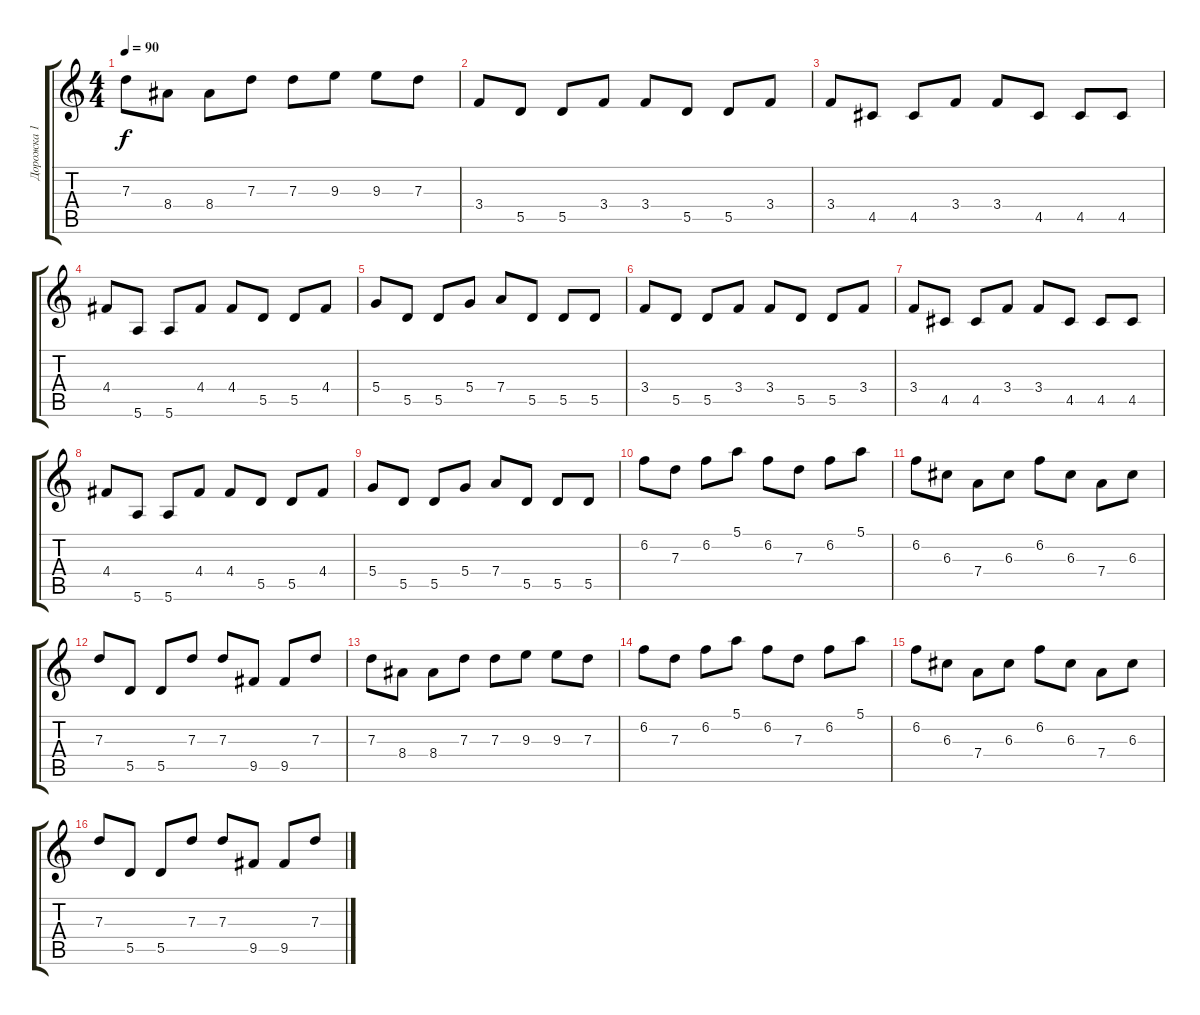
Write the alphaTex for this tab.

\track ("Дорожка 1" "Дорожка 1") {instrument acousticguitarsteel}
\staff {score tabs}
\tuning (E4 B3 G3 D3 A2 E2) {hide}
\ts (4 4)
\tempo 90
\clef g2
\ks c
7.3.8{dy f} 8.4.8 8.4.8 7.3.8 7.3.8 9.3.8 9.3.8 7.3.8 |
3.4.8 5.5.8 5.5.8 3.4.8 3.4.8 5.5.8 5.5.8 3.4.8 |
3.4.8 4.5.8 4.5.8 3.4.8 3.4.8 4.5.8 4.5.8 4.5.8 |
4.4.8 5.6.8 5.6.8 4.4.8 4.4.8 5.5.8 5.5.8 4.4.8 |
5.4.8 5.5.8 5.5.8 5.4.8 7.4.8 5.5.8 5.5.8 5.5.8 |
3.4.8 5.5.8 5.5.8 3.4.8 3.4.8 5.5.8 5.5.8 3.4.8 |
3.4.8 4.5.8 4.5.8 3.4.8 3.4.8 4.5.8 4.5.8 4.5.8 |
4.4.8 5.6.8 5.6.8 4.4.8 4.4.8 5.5.8 5.5.8 4.4.8 |
5.4.8 5.5.8 5.5.8 5.4.8 7.4.8 5.5.8 5.5.8 5.5.8 |
6.2.8 7.3.8 6.2.8 5.1.8 6.2.8 7.3.8 6.2.8 5.1.8 |
6.2.8 6.3.8 7.4.8 6.3.8 6.2.8 6.3.8 7.4.8 6.3.8 |
7.3.8 5.5.8 5.5.8 7.3.8 7.3.8 9.5.8 9.5.8 7.3.8 |
7.3.8 8.4.8 8.4.8 7.3.8 7.3.8 9.3.8 9.3.8 7.3.8 |
6.2.8 7.3.8 6.2.8 5.1.8 6.2.8 7.3.8 6.2.8 5.1.8 |
6.2.8 6.3.8 7.4.8 6.3.8 6.2.8 6.3.8 7.4.8 6.3.8 |
7.3.8 5.5.8 5.5.8 7.3.8 7.3.8 9.5.8 9.5.8 7.3.8
